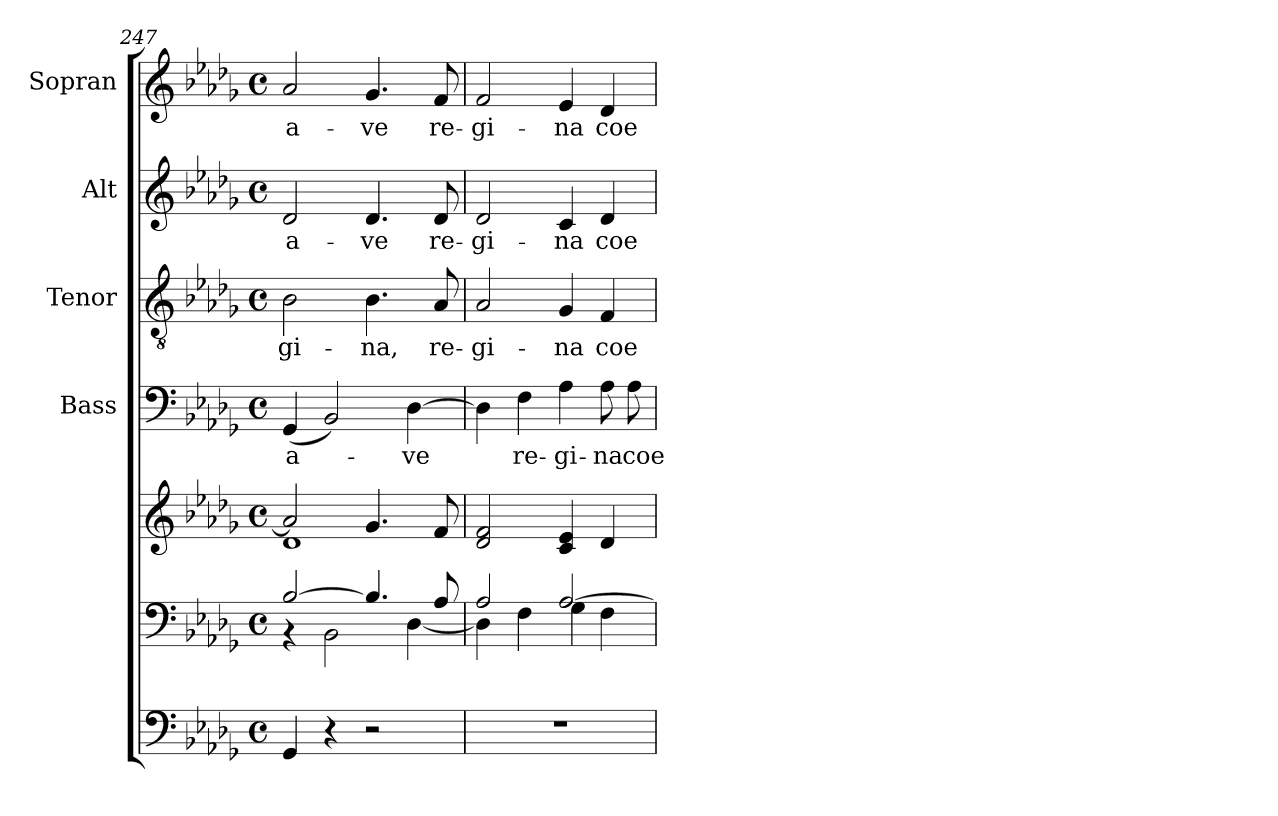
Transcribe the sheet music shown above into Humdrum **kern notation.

**kern	**kern	**kern	**kern	**text	**kern	**text	**kern	**text	**kern	**text
*part6	*part5	*part5	*part4	*part4	*part3	*part3	*part2	*part2	*part1	*part1
*staff7	*staff6	*staff5	*staff4	*staff4	*staff3	*staff3	*staff2	*staff2	*staff1	*staff1
*	*	*	*I"Bass	*	*I"Tenor	*	*I"Alt	*	*I"Sopran	*
*	*	*	*I'B.	*	*I'T.	*	*I'A.	*	*I'S.	*
*clefF4	*clefF4	*clefG2	*clefF4	*	*clefGv2	*	*clefG2	*	*clefG2	*
*k[b-e-a-d-g-]	*k[b-e-a-d-g-]	*k[b-e-a-d-g-]	*k[b-e-a-d-g-]	*	*k[b-e-a-d-g-]	*	*k[b-e-a-d-g-]	*	*k[b-e-a-d-g-]	*
*D-:	*D-:	*D-:	*D-:	*	*D-:	*	*D-:	*	*D-:	*
*M4/4	*M4/4	*M4/4	*M4/4	*	*M4/4	*	*M4/4	*	*M4/4	*
*met(c)	*met(c)	*met(c)	*met(c)	*	*met(c)	*	*met(c)	*	*met(c)	*
=247	=247	=247	=247	=247	=247	=247	=247	=247	=247	=247
*	*^	*^	*	*	*	*	*	*	*	*
!	!	!	!	!	!	!LO:LY:b	!	!LO:LY:b	!	!LO:LY:b	!	!LO:LY:b
4GG-/	[>2B-/	4rBB	2a-/]	1d-	(<4GG-/	a-	2B-\	-gi-	2d-/	a-	2a-/	a-
4r	.	2BB-\	.	.	2BB-/)	.	.	.	.	.	.	.
!	!	!	!	!	!	!	!	!LO:LY:b	!	!LO:LY:b	!	!LO:LY:b
2r	4.B-/]	.	4.g-/	.	.	.	4.B-\	-na,	4.d-/	-ve	4.g-/	-ve
!	!	!	!	!	!	!LO:LY:b	!	!	!	!	!	!
.	.	[<4D-\	.	.	[4D-\	-ve	.	.	.	.	.	.
!	!	!	!	!	!	!	!	!LO:LY:b	!	!LO:LY:b	!	!LO:LY:b
.	8A-/	.	8f/	.	.	.	8A-/	re-	8d-/	re-	8f/	re-
*	*	*	*v	*v	*	*	*	*	*	*	*	*
=248	=248	=248	=248	=248	=248	=248	=248	=248	=248	=248	=248
!	!	!	!	!	!	!	!LO:LY:b	!	!LO:LY:b	!	!LO:LY:b
1r	2A-/	4D-\]	2d-/ 2f/	4D-\]	.	2A-/	-gi-	2d-/	-gi-	2f/	-gi-
!	!	!	!	!	!LO:LY:b	!	!	!	!	!	!
.	.	4F\	.	4F\	re-	.	.	.	.	.	.
!	!	!	!	!	!LO:LY:b	!	!LO:LY:b	!	!LO:LY:b	!	!LO:LY:b
.	[>2A-/	4G-\	4c/ 4e-/	4A-\	-gi-	4G-/	-na	4c/	-na	4e-/	-na
!	!	!	!	!	!LO:LY:b	!	!LO:LY:b	!	!LO:LY:b	!	!LO:LY:b
.	.	4F\	4d-/	8A-\	-na	4F/	coe-	4d-/	coe-	4d-/	coe-
!	!	!	!	!	!LO:LY:b	!	!	!	!	!	!
.	.	.	.	8A-\	coe-	.	.	.	.	.	.
*	*v	*v	*	*	*	*	*	*	*	*	*
=	=	=	=	=	=	=	=	=	=	=
*-	*-	*-	*-	*-	*-	*-	*-	*-	*-	*-
